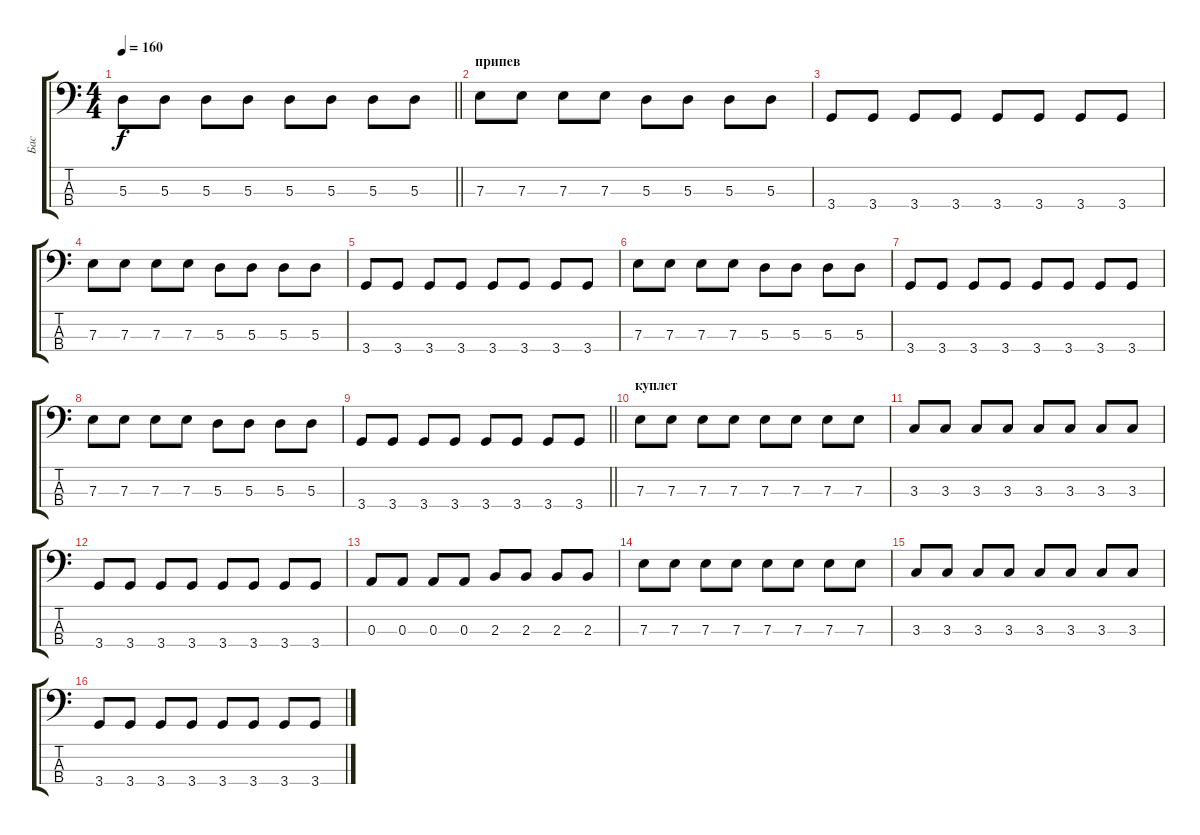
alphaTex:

\track ("Бас" "Бас") {instrument electricbasspick}
\staff {score tabs}
\tuning (G2 D2 A1 E1) {hide}
\ts (4 4)
\tempo 160
\clef f4
\barLineRight lightlight
\ks c
5.3.8{dy f} 5.3.8 5.3.8 5.3.8 5.3.8 5.3.8 5.3.8 5.3.8 |
\section ("" "припев")
7.3.8 7.3.8 7.3.8 7.3.8 5.3.8 5.3.8 5.3.8 5.3.8 |
3.4.8 3.4.8 3.4.8 3.4.8 3.4.8 3.4.8 3.4.8 3.4.8 |
7.3.8 7.3.8 7.3.8 7.3.8 5.3.8 5.3.8 5.3.8 5.3.8 |
3.4.8 3.4.8 3.4.8 3.4.8 3.4.8 3.4.8 3.4.8 3.4.8 |
7.3.8 7.3.8 7.3.8 7.3.8 5.3.8 5.3.8 5.3.8 5.3.8 |
3.4.8 3.4.8 3.4.8 3.4.8 3.4.8 3.4.8 3.4.8 3.4.8 |
7.3.8 7.3.8 7.3.8 7.3.8 5.3.8 5.3.8 5.3.8 5.3.8 |
\barLineRight lightlight
3.4.8 3.4.8 3.4.8 3.4.8 3.4.8 3.4.8 3.4.8 3.4.8 |
\section ("" "куплет")
7.3.8 7.3.8 7.3.8 7.3.8 7.3.8 7.3.8 7.3.8 7.3.8 |
3.3.8 3.3.8 3.3.8 3.3.8 3.3.8 3.3.8 3.3.8 3.3.8 |
3.4.8 3.4.8 3.4.8 3.4.8 3.4.8 3.4.8 3.4.8 3.4.8 |
0.3.8 0.3.8 0.3.8 0.3.8 2.3.8 2.3.8 2.3.8 2.3.8 |
7.3.8 7.3.8 7.3.8 7.3.8 7.3.8 7.3.8 7.3.8 7.3.8 |
3.3.8 3.3.8 3.3.8 3.3.8 3.3.8 3.3.8 3.3.8 3.3.8 |
3.4.8 3.4.8 3.4.8 3.4.8 3.4.8 3.4.8 3.4.8 3.4.8
